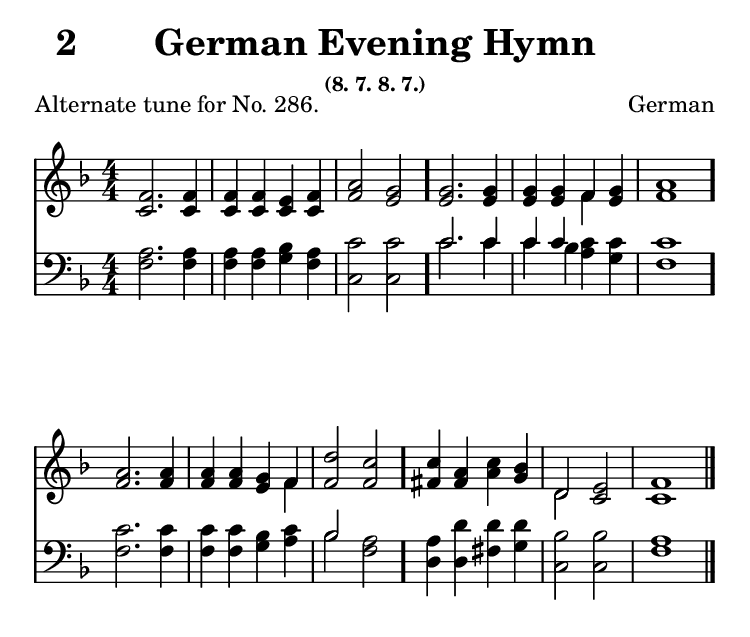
\include "common/global.ily"
\paper {
  \include "common/paper-additional.ily"
  ragged-last-bottom = ##t
  system-count = #(cond (is-eogsized 2) (#t #f))
  system-system-spacing.padding = 11
}

\header{
  hymnnumber = "2"
  tunename = "German Evening Hymn"
  meter = "8. 7. 8. 7."
  composer = "German"
  alternate = \markup { "Alternate tune for No. 286." }
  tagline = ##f
}

global = {
  \include "common/overrides.ily"
  \override Staff.TimeSignature.style = #'numbered
  \time 4/4
  \override Score.MetronomeMark.transparent = ##t % hide all fermata changes too
  \tempo 4=100
  \key f \major
  \autoBeamOff
}

notesSoprano = {
\global
\relative c' {

  f2. f4 | f f e f | a2 g | \bar "."
  g2. g4 | g g f g | a1 | \bar "."
  a2. a4 | a a g f | d'2 c | \bar "."
  c4 a c bes | d,2 e | f1 | \bar "|."

}
}

notesAlto = {
\global
\relative e' {

  c2. c4 | c c c c | f2 e |
  e2. e4 | e e f e | f1 |
  f2. f4 | f f e f | f2 f |
  fis4 fis a g | d2 c | c1 |

}
}

notesTenor = {
\global
\relative a {

  a2. a4 | a a bes a | c2 c |
  c2. c4 | c c c c | c1 |
  c2. c4 | c4 c bes c | bes2 a |
  a4 d d d | bes2 bes | a1 |

}
}

notesBass = {
\global
\relative f {

  f2. f4 | f f g f | c2 c |
  c'2. c4 | c bes a g | f1 |
  f2. f4 | f f g a | bes2 f |
  d4 d fis g | c,2 c | f1 |

}
}

\score {
  \context ChoirStaff <<
    \context Staff = upper <<
      \set Staff.autoBeaming = ##f
      \set ChoirStaff.systemStartDelimiter = #'SystemStartBar
      \set ChoirStaff.printPartCombineTexts = ##f
      \partcombine #'(2 . 9) \notesSoprano \notesAlto
    >>
    \context Staff = men <<
      \set Staff.autoBeaming = ##f
      \clef bass
      \set ChoirStaff.printPartCombineTexts = ##f
      \partcombine #'(2 . 9) \notesTenor \notesBass
    >>
  >>
  \layout {
    \include "common/layout.ily"
  }
  \midi{
    \include "common/midi.ily"
  }
}

\version "2.19.49"  % necessary for upgrading to future LilyPond versions.

% vi:set et ts=2 sw=2 ai nocindent syntax=lilypond:
